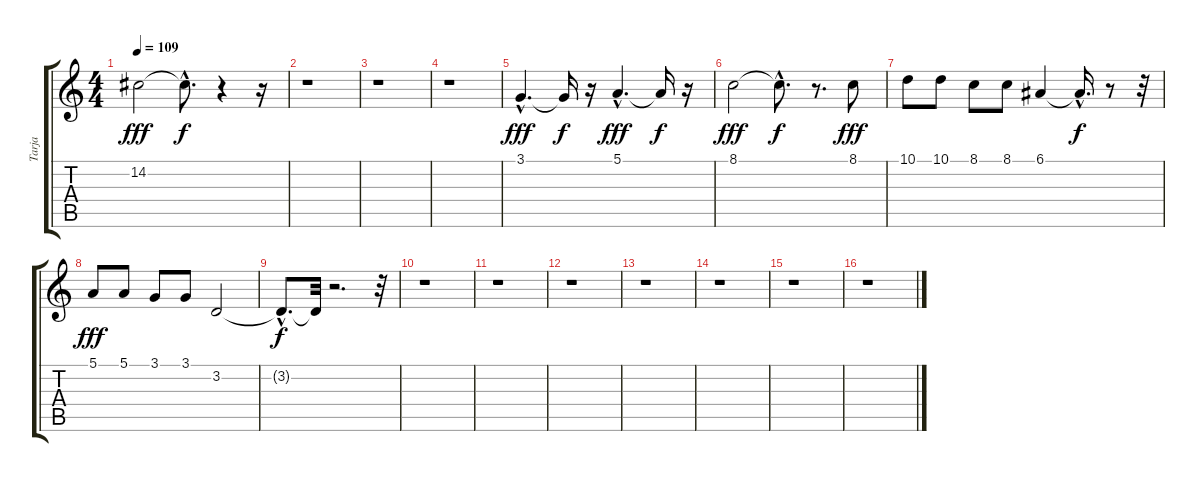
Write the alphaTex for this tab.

\track ("Tarja" "Tarja") {instrument choiraahs}
\staff {score tabs}
\tuning (E4 B3 G3 D3 A2 E2) {hide}
\ts (4 4)
\tempo 109
\clef g2
\ks c
14.2.2{dy fff} 14.2{hac t}.8{d dy f} r.4 r.16 |
r.1 |
r.1 |
r.1 |
3.1{hac}.4{d dy fff} 3.1{t}.16{dy f} r.16 5.1{hac}.4{d dy fff} 5.1{t}.16{dy f} r.16 |
8.1.2{dy fff} 8.1{hac t}.8{d dy f} r.8{d} 8.1.8{dy fff} |
10.1.8 10.1.8 8.1.8 8.1.8 6.1.4 6.1{hac t}.16{d dy f} r.8 r.32 |
5.1.8{dy fff} 5.1.8 3.1.8 3.1.8 3.2.2 |
3.2{hac t}.8{d dy f} 3.2{t}.32 r.2{d} r.32 |
r.1 |
r.1 |
r.1 |
r.1 |
r.1 |
r.1 |
r.1
